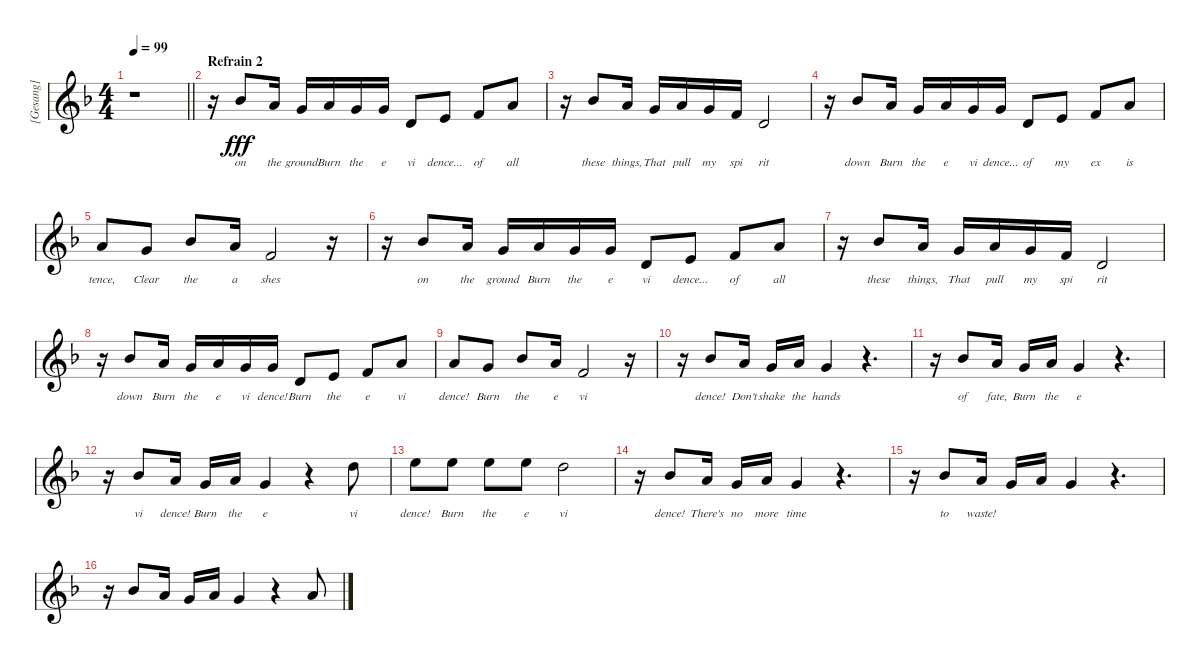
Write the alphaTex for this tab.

\track ("[Gesang]" "[Gesang]") {instrument tenorsax}
\staff {score}
\tuning (E4 B3 G3 D3 A2 E2) {hide}
\ts (4 4)
\tempo 99
\clef g2
\barLineRight lightlight
\ks dminor
r.1{dy fff} |
\section ("" "Refrain 2")
r.16 6.1.8{lyrics (0 "on") lyrics (1 "") lyrics (2 "") lyrics (3 "") lyrics (4 "")} 5.1.16{lyrics (0 "the") lyrics (1 "") lyrics (2 "") lyrics (3 "") lyrics (4 "")} 3.1.16{lyrics (0 "ground") lyrics (1 "") lyrics (2 "") lyrics (3 "") lyrics (4 "")} 5.1.16{lyrics (0 "Burn") lyrics (1 "") lyrics (2 "") lyrics (3 "") lyrics (4 "")} 3.1.16{lyrics (0 "the") lyrics (1 "") lyrics (2 "") lyrics (3 "") lyrics (4 "")} 8.2.16{lyrics (0 "e") lyrics (1 "") lyrics (2 "") lyrics (3 "") lyrics (4 "")} 3.2.8{lyrics (0 "vi") lyrics (1 "") lyrics (2 "") lyrics (3 "") lyrics (4 "")} 5.2.8{lyrics (0 "dence...") lyrics (1 "") lyrics (2 "") lyrics (3 "") lyrics (4 "")} 6.2.8{lyrics (0 "of") lyrics (1 "") lyrics (2 "") lyrics (3 "") lyrics (4 "")} 10.2.8{lyrics (0 "all") lyrics (1 "") lyrics (2 "") lyrics (3 "") lyrics (4 "")} |
r.16 6.1.8{lyrics (0 "these") lyrics (1 "") lyrics (2 "") lyrics (3 "") lyrics (4 "")} 5.1.16{lyrics (0 "things,") lyrics (1 "") lyrics (2 "") lyrics (3 "") lyrics (4 "")} 3.1.16{lyrics (0 "That") lyrics (1 "") lyrics (2 "") lyrics (3 "") lyrics (4 "")} 5.1.16{lyrics (0 "pull") lyrics (1 "") lyrics (2 "") lyrics (3 "") lyrics (4 "")} 3.1.16{lyrics (0 "my") lyrics (1 "") lyrics (2 "") lyrics (3 "") lyrics (4 "")} 6.2.16{lyrics (0 "spi") lyrics (1 "") lyrics (2 "") lyrics (3 "") lyrics (4 "")} 3.2.2{lyrics (0 "rit") lyrics (1 "") lyrics (2 "") lyrics (3 "") lyrics (4 "")} |
r.16 6.1.8{lyrics (0 "down") lyrics (1 "") lyrics (2 "") lyrics (3 "") lyrics (4 "")} 5.1.16{lyrics (0 "Burn") lyrics (1 "") lyrics (2 "") lyrics (3 "") lyrics (4 "")} 3.1.16{lyrics (0 "the") lyrics (1 "") lyrics (2 "") lyrics (3 "") lyrics (4 "")} 5.1.16{lyrics (0 "e") lyrics (1 "") lyrics (2 "") lyrics (3 "") lyrics (4 "")} 3.1.16{lyrics (0 "vi") lyrics (1 "") lyrics (2 "") lyrics (3 "") lyrics (4 "")} 8.2.16{lyrics (0 "dence...") lyrics (1 "") lyrics (2 "") lyrics (3 "") lyrics (4 "")} 3.2.8{lyrics (0 "of") lyrics (1 "") lyrics (2 "") lyrics (3 "") lyrics (4 "")} 5.2.8{lyrics (0 "my") lyrics (1 "") lyrics (2 "") lyrics (3 "") lyrics (4 "")} 6.2.8{lyrics (0 "ex") lyrics (1 "") lyrics (2 "") lyrics (3 "") lyrics (4 "")} 10.2.8{lyrics (0 "is") lyrics (1 "") lyrics (2 "") lyrics (3 "") lyrics (4 "")} |
5.1.8{lyrics (0 "tence,") lyrics (1 "") lyrics (2 "") lyrics (3 "") lyrics (4 "")} 3.1.8{lyrics (0 "Clear") lyrics (1 "") lyrics (2 "") lyrics (3 "") lyrics (4 "")} 6.1.8{lyrics (0 "the") lyrics (1 "") lyrics (2 "") lyrics (3 "") lyrics (4 "")} 5.1.16{lyrics (0 "a") lyrics (1 "") lyrics (2 "") lyrics (3 "") lyrics (4 "")} 6.2.2{lyrics (0 "shes") lyrics (1 "") lyrics (2 "") lyrics (3 "") lyrics (4 "")} r.16 |
r.16 6.1.8{lyrics (0 "on") lyrics (1 "") lyrics (2 "") lyrics (3 "") lyrics (4 "")} 5.1.16{lyrics (0 "the") lyrics (1 "") lyrics (2 "") lyrics (3 "") lyrics (4 "")} 3.1.16{lyrics (0 "ground") lyrics (1 "") lyrics (2 "") lyrics (3 "") lyrics (4 "")} 5.1.16{lyrics (0 "Burn") lyrics (1 "") lyrics (2 "") lyrics (3 "") lyrics (4 "")} 3.1.16{lyrics (0 "the") lyrics (1 "") lyrics (2 "") lyrics (3 "") lyrics (4 "")} 8.2.16{lyrics (0 "e") lyrics (1 "") lyrics (2 "") lyrics (3 "") lyrics (4 "")} 3.2.8{lyrics (0 "vi") lyrics (1 "") lyrics (2 "") lyrics (3 "") lyrics (4 "")} 5.2.8{lyrics (0 "dence...") lyrics (1 "") lyrics (2 "") lyrics (3 "") lyrics (4 "")} 6.2.8{lyrics (0 "of") lyrics (1 "") lyrics (2 "") lyrics (3 "") lyrics (4 "")} 10.2.8{lyrics (0 "all") lyrics (1 "") lyrics (2 "") lyrics (3 "") lyrics (4 "")} |
r.16 6.1.8{lyrics (0 "these") lyrics (1 "") lyrics (2 "") lyrics (3 "") lyrics (4 "")} 5.1.16{lyrics (0 "things,") lyrics (1 "") lyrics (2 "") lyrics (3 "") lyrics (4 "")} 3.1.16{lyrics (0 "That") lyrics (1 "") lyrics (2 "") lyrics (3 "") lyrics (4 "")} 5.1.16{lyrics (0 "pull") lyrics (1 "") lyrics (2 "") lyrics (3 "") lyrics (4 "")} 3.1.16{lyrics (0 "my") lyrics (1 "") lyrics (2 "") lyrics (3 "") lyrics (4 "")} 6.2.16{lyrics (0 "spi") lyrics (1 "") lyrics (2 "") lyrics (3 "") lyrics (4 "")} 3.2.2{lyrics (0 "rit") lyrics (1 "") lyrics (2 "") lyrics (3 "") lyrics (4 "")} |
r.16 6.1.8{lyrics (0 "down") lyrics (1 "") lyrics (2 "") lyrics (3 "") lyrics (4 "")} 5.1.16{lyrics (0 "Burn") lyrics (1 "") lyrics (2 "") lyrics (3 "") lyrics (4 "")} 3.1.16{lyrics (0 "the") lyrics (1 "") lyrics (2 "") lyrics (3 "") lyrics (4 "")} 5.1.16{lyrics (0 "e") lyrics (1 "") lyrics (2 "") lyrics (3 "") lyrics (4 "")} 3.1.16{lyrics (0 "vi") lyrics (1 "") lyrics (2 "") lyrics (3 "") lyrics (4 "")} 8.2.16{lyrics (0 "dence!") lyrics (1 "") lyrics (2 "") lyrics (3 "") lyrics (4 "")} 3.2.8{lyrics (0 "Burn") lyrics (1 "") lyrics (2 "") lyrics (3 "") lyrics (4 "")} 5.2.8{lyrics (0 "the") lyrics (1 "") lyrics (2 "") lyrics (3 "") lyrics (4 "")} 6.2.8{lyrics (0 "e") lyrics (1 "") lyrics (2 "") lyrics (3 "") lyrics (4 "")} 10.2.8{lyrics (0 "vi") lyrics (1 "") lyrics (2 "") lyrics (3 "") lyrics (4 "")} |
5.1.8{lyrics (0 "dence!") lyrics (1 "") lyrics (2 "") lyrics (3 "") lyrics (4 "")} 3.1.8{lyrics (0 "Burn") lyrics (1 "") lyrics (2 "") lyrics (3 "") lyrics (4 "")} 6.1.8{lyrics (0 "the") lyrics (1 "") lyrics (2 "") lyrics (3 "") lyrics (4 "")} 5.1.16{lyrics (0 "e") lyrics (1 "") lyrics (2 "") lyrics (3 "") lyrics (4 "")} 6.2.2{lyrics (0 "vi") lyrics (1 "") lyrics (2 "") lyrics (3 "") lyrics (4 "")} r.16 |
r.16 6.1.8{lyrics (0 "dence!") lyrics (1 "") lyrics (2 "") lyrics (3 "") lyrics (4 "")} 5.1.16{lyrics (0 "Don't") lyrics (1 "") lyrics (2 "") lyrics (3 "") lyrics (4 "")} 3.1.16{lyrics (0 "shake") lyrics (1 "") lyrics (2 "") lyrics (3 "") lyrics (4 "")} 5.1.16{lyrics (0 "the") lyrics (1 "") lyrics (2 "") lyrics (3 "") lyrics (4 "")} 3.1.4{lyrics (0 "hands") lyrics (1 "") lyrics (2 "") lyrics (3 "") lyrics (4 "")} r.4{d} |
r.16 6.1.8{lyrics (0 "of") lyrics (1 "") lyrics (2 "") lyrics (3 "") lyrics (4 "")} 5.1.16{lyrics (0 "fate,") lyrics (1 "") lyrics (2 "") lyrics (3 "") lyrics (4 "")} 3.1.16{lyrics (0 "Burn") lyrics (1 "") lyrics (2 "") lyrics (3 "") lyrics (4 "")} 5.1.16{lyrics (0 "the") lyrics (1 "") lyrics (2 "") lyrics (3 "") lyrics (4 "")} 3.1.4{lyrics (0 "e") lyrics (1 "") lyrics (2 "") lyrics (3 "") lyrics (4 "")} r.4{d} |
r.16 6.1.8{lyrics (0 "vi") lyrics (1 "") lyrics (2 "") lyrics (3 "") lyrics (4 "")} 5.1.16{lyrics (0 "dence!") lyrics (1 "") lyrics (2 "") lyrics (3 "") lyrics (4 "")} 3.1.16{lyrics (0 "Burn") lyrics (1 "") lyrics (2 "") lyrics (3 "") lyrics (4 "")} 5.1.16{lyrics (0 "the") lyrics (1 "") lyrics (2 "") lyrics (3 "") lyrics (4 "")} 3.1.4{lyrics (0 "e") lyrics (1 "") lyrics (2 "") lyrics (3 "") lyrics (4 "")} r.4 10.1.8{lyrics (0 "vi") lyrics (1 "") lyrics (2 "") lyrics (3 "") lyrics (4 "")} |
12.1.8{lyrics (0 "dence!") lyrics (1 "") lyrics (2 "") lyrics (3 "") lyrics (4 "")} 12.1.8{lyrics (0 "Burn") lyrics (1 "") lyrics (2 "") lyrics (3 "") lyrics (4 "")} 12.1.8{lyrics (0 "the") lyrics (1 "") lyrics (2 "") lyrics (3 "") lyrics (4 "")} 12.1.8{lyrics (0 "e") lyrics (1 "") lyrics (2 "") lyrics (3 "") lyrics (4 "")} 10.1.2{lyrics (0 "vi") lyrics (1 "") lyrics (2 "") lyrics (3 "") lyrics (4 "")} |
r.16 6.1.8{lyrics (0 "dence!") lyrics (1 "") lyrics (2 "") lyrics (3 "") lyrics (4 "")} 5.1.16{lyrics (0 "There's") lyrics (1 "") lyrics (2 "") lyrics (3 "") lyrics (4 "")} 3.1.16{lyrics (0 "no") lyrics (1 "") lyrics (2 "") lyrics (3 "") lyrics (4 "")} 5.1.16{lyrics (0 "more") lyrics (1 "") lyrics (2 "") lyrics (3 "") lyrics (4 "")} 3.1.4{lyrics (0 "time") lyrics (1 "") lyrics (2 "") lyrics (3 "") lyrics (4 "")} r.4{d} |
r.16 6.1.8{lyrics (0 "to") lyrics (1 "") lyrics (2 "") lyrics (3 "") lyrics (4 "")} 5.1.16{lyrics (0 "waste!") lyrics (1 "") lyrics (2 "") lyrics (3 "") lyrics (4 "")} 3.1.16 5.1.16 3.1.4 r.4{d} |
r.16 6.1.8 5.1.16 3.1.16 5.1.16 3.1.4 r.4 5.1.8
